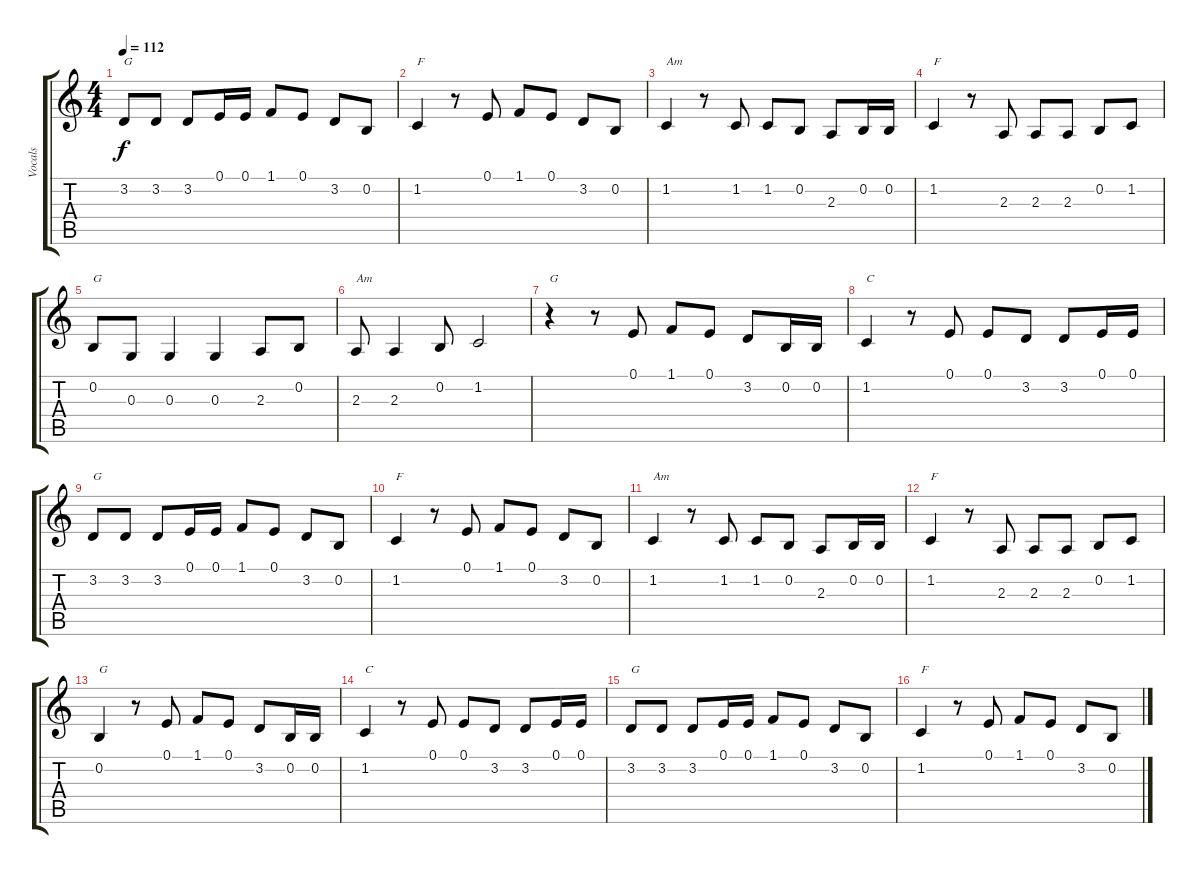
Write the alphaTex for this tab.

\track ("Vocals" "Vocals") {instrument sopranosax}
\staff {score tabs}
\tuning (E4 B3 G3 D3 A2 E2) {hide}
\ts (4 4)
\tempo 112
\clef g2
\ks c
3.2.8{txt "G" dy f} 3.2.8 3.2.8 0.1.16 0.1.16 1.1.8 0.1.8 3.2.8 0.2.8 |
1.2.4{txt "F"} r.8 0.1.8 1.1.8 0.1.8 3.2.8 0.2.8 |
1.2.4{txt "Am"} r.8 1.2.8 1.2.8 0.2.8 2.3.8 0.2.16 0.2.16 |
1.2.4{txt "F"} r.8 2.3.8 2.3.8 2.3.8 0.2.8 1.2.8 |
0.2.8{txt "G"} 0.3.8 0.3.4 0.3.4 2.3.8 0.2.8 |
2.3.8{txt "Am"} 2.3.4 0.2.8 1.2.2 |
r.4{txt "G"} r.8 0.1.8 1.1.8 0.1.8 3.2.8 0.2.16 0.2.16 |
1.2.4{txt "C"} r.8 0.1.8 0.1.8 3.2.8 3.2.8 0.1.16 0.1.16 |
3.2.8{txt "G"} 3.2.8 3.2.8 0.1.16 0.1.16 1.1.8 0.1.8 3.2.8 0.2.8 |
1.2.4{txt "F"} r.8 0.1.8 1.1.8 0.1.8 3.2.8 0.2.8 |
1.2.4{txt "Am"} r.8 1.2.8 1.2.8 0.2.8 2.3.8 0.2.16 0.2.16 |
1.2.4{txt "F"} r.8 2.3.8 2.3.8 2.3.8 0.2.8 1.2.8 |
0.2.4{txt "G"} r.8 0.1.8 1.1.8 0.1.8 3.2.8 0.2.16 0.2.16 |
1.2.4{txt "C"} r.8 0.1.8 0.1.8 3.2.8 3.2.8 0.1.16 0.1.16 |
3.2.8{txt "G"} 3.2.8 3.2.8 0.1.16 0.1.16 1.1.8 0.1.8 3.2.8 0.2.8 |
1.2.4{txt "F"} r.8 0.1.8 1.1.8 0.1.8 3.2.8 0.2.8
